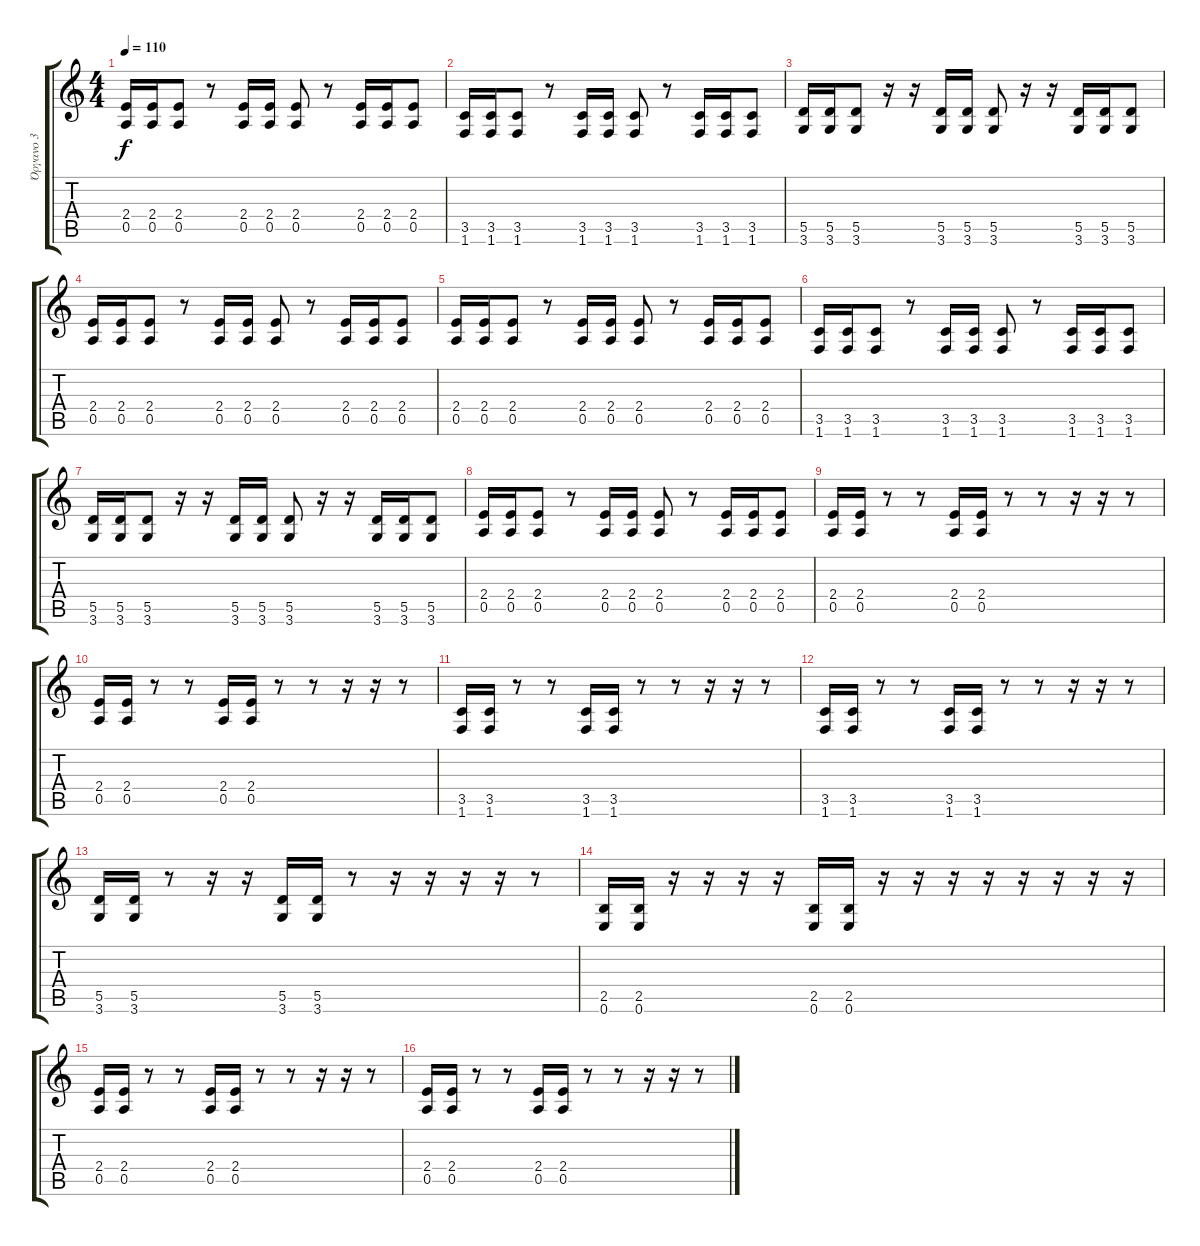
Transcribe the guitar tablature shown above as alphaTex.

\track ("Όργανο 3" "Όργανο 3") {instrument distortionguitar}
\staff {score tabs}
\tuning (E4 B3 G3 D3 A2 E2) {hide}
\ts (4 4)
\tempo 110
\clef g2
\ks c
(2.4 0.5).16{dy f} (2.4 0.5).16 (2.4 0.5).8 r.8 (2.4 0.5).16 (2.4 0.5).16 (2.4 0.5).8 r.8 (2.4 0.5).16 (2.4 0.5).16 (2.4 0.5).8 |
(3.5 1.6).16 (3.5 1.6).16 (3.5 1.6).8 r.8 (3.5 1.6).16 (3.5 1.6).16 (3.5 1.6).8 r.8 (3.5 1.6).16 (3.5 1.6).16 (3.5 1.6).8 |
(5.5 3.6).16 (5.5 3.6).16 (5.5 3.6).8 r.16 r.16 (5.5 3.6).16 (5.5 3.6).16 (5.5 3.6).8 r.16 r.16 (5.5 3.6).16 (5.5 3.6).16 (5.5 3.6).8 |
(2.4 0.5).16 (2.4 0.5).16 (2.4 0.5).8 r.8 (2.4 0.5).16 (2.4 0.5).16 (2.4 0.5).8 r.8 (2.4 0.5).16 (2.4 0.5).16 (2.4 0.5).8 |
(2.4 0.5).16 (2.4 0.5).16 (2.4 0.5).8 r.8 (2.4 0.5).16 (2.4 0.5).16 (2.4 0.5).8 r.8 (2.4 0.5).16 (2.4 0.5).16 (2.4 0.5).8 |
(3.5 1.6).16 (3.5 1.6).16 (3.5 1.6).8 r.8 (3.5 1.6).16 (3.5 1.6).16 (3.5 1.6).8 r.8 (3.5 1.6).16 (3.5 1.6).16 (3.5 1.6).8 |
(5.5 3.6).16 (5.5 3.6).16 (5.5 3.6).8 r.16 r.16 (5.5 3.6).16 (5.5 3.6).16 (5.5 3.6).8 r.16 r.16 (5.5 3.6).16 (5.5 3.6).16 (5.5 3.6).8 |
(2.4 0.5).16 (2.4 0.5).16 (2.4 0.5).8 r.8 (2.4 0.5).16 (2.4 0.5).16 (2.4 0.5).8 r.8 (2.4 0.5).16 (2.4 0.5).16 (2.4 0.5).8 |
(2.4 0.5).16 (2.4 0.5).16 r.8 r.8 (2.4 0.5).16 (2.4 0.5).16 r.8 r.8 r.16 r.16 r.8 |
(2.4 0.5).16 (2.4 0.5).16 r.8 r.8 (2.4 0.5).16 (2.4 0.5).16 r.8 r.8 r.16 r.16 r.8 |
(3.5 1.6).16 (3.5 1.6).16 r.8 r.8 (3.5 1.6).16 (3.5 1.6).16 r.8 r.8 r.16 r.16 r.8 |
(3.5 1.6).16 (3.5 1.6).16 r.8 r.8 (3.5 1.6).16 (3.5 1.6).16 r.8 r.8 r.16 r.16 r.8 |
(5.5 3.6).16 (5.5 3.6).16 r.8 r.16 r.16 (5.5 3.6).16 (5.5 3.6).16 r.8 r.16 r.16 r.16 r.16 r.8 |
(2.5 0.6).16 (2.5 0.6).16 r.16 r.16 r.16 r.16 (2.5 0.6).16 (2.5 0.6).16 r.16 r.16 r.16 r.16 r.16 r.16 r.16 r.16 |
(2.4 0.5).16 (2.4 0.5).16 r.8 r.8 (2.4 0.5).16 (2.4 0.5).16 r.8 r.8 r.16 r.16 r.8 |
(2.4 0.5).16 (2.4 0.5).16 r.8 r.8 (2.4 0.5).16 (2.4 0.5).16 r.8 r.8 r.16 r.16 r.8
